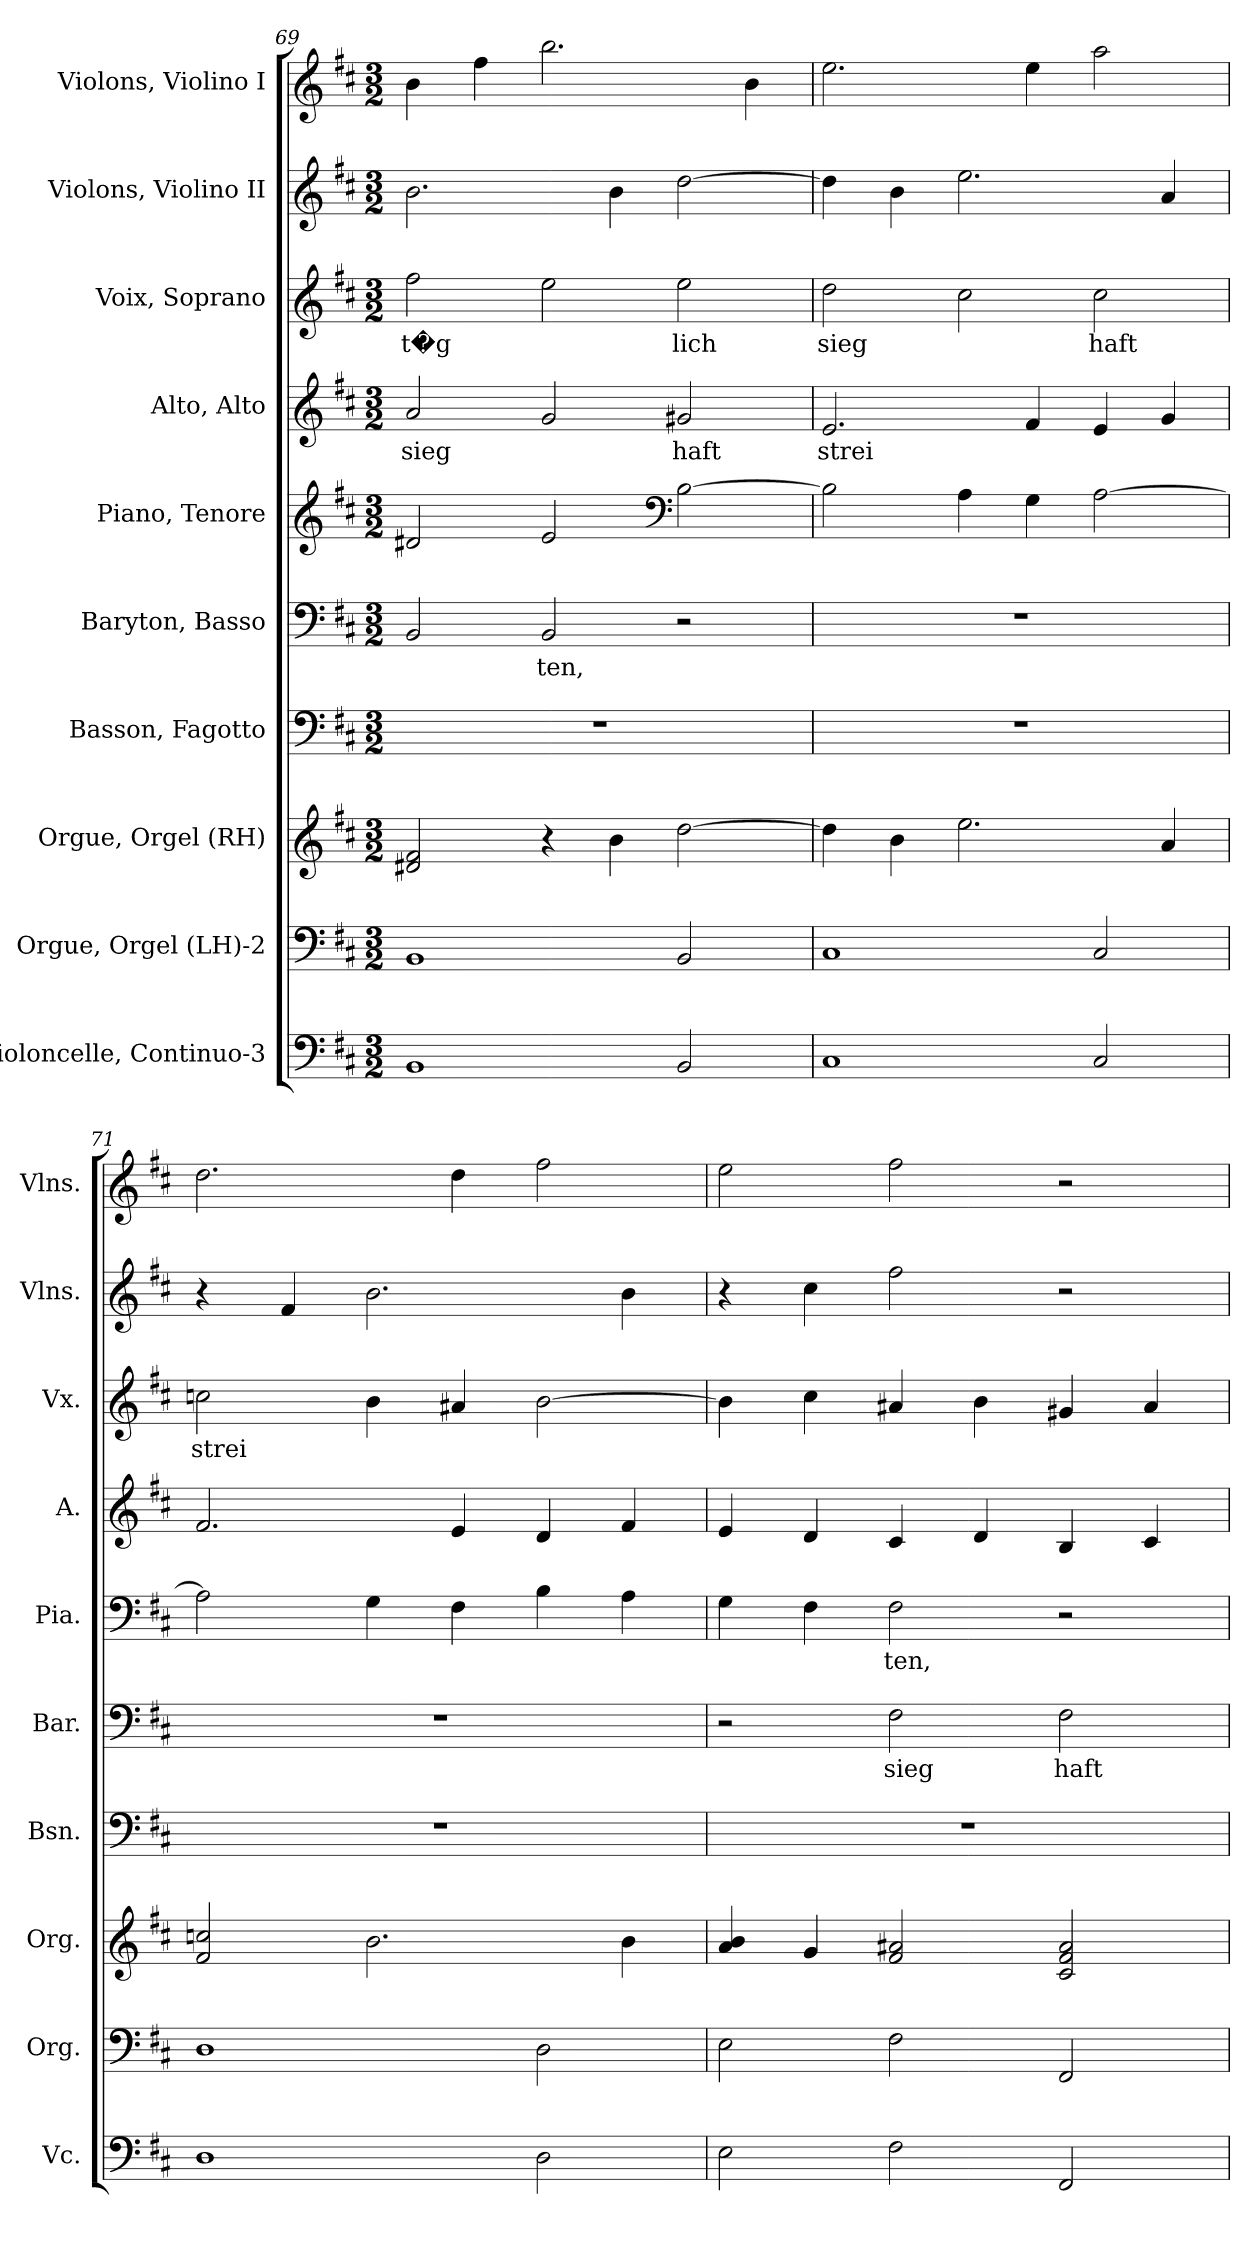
**kern	**kern	**kern	**kern	**kern	**text	**kern	**text	**kern	**text	**kern	**text	**kern	**kern
*part10	*part9	*part8	*part7	*part6	*part6	*part5	*part5	*part4	*part4	*part3	*part3	*part2	*part1
*staff10	*staff9	*staff8	*staff7	*staff6	*staff6	*staff5	*staff5	*staff4	*staff4	*staff3	*staff3	*staff2	*staff1
*I"Violoncelle, Continuo-3	*I"Orgue, Orgel (LH)-2	*I"Orgue, Orgel (RH)	*I"Basson, Fagotto	*I"Baryton, Basso	*	*I"Piano, Tenore	*	*I"Alto, Alto	*	*I"Voix, Soprano	*	*I"Violons, Violino II	*I"Violons, Violino I
*I'Vc.	*I'Org.	*I'Org.	*I'Bsn.	*I'Bar.	*	*I'Pia.	*	*I'A.	*	*I'Vx.	*	*I'Vlns.	*I'Vlns.
*clefF4	*clefF4	*clefG2	*clefF4	*clefF4	*	*clefG2	*	*clefG2	*	*clefG2	*	*clefG2	*clefG2
*k[f#c#]	*k[f#c#]	*k[f#c#]	*k[f#c#]	*k[f#c#]	*	*k[f#c#]	*	*k[f#c#]	*	*k[f#c#]	*	*k[f#c#]	*k[f#c#]
*M3/2	*M3/2	*M3/2	*M3/2	*M3/2	*	*M3/2	*	*M3/2	*	*M3/2	*	*M3/2	*M3/2
=69	=69	=69	=69	=69	=69	=69	=69	=69	=69	=69	=69	=69	=69
1BB	1BB	2d#X/ 2f#/	1.r	2BB/	.	2d#X/	.	2a/	sieg	2ff#\	t�g	2.b\	4b\
.	.	.	.	.	.	.	.	.	.	.	.	.	4ff#\
.	.	4r	.	2BB/	ten,	2e/	.	2g/	.	2ee\	.	.	2.bb\
.	.	4b\	.	.	.	.	.	.	.	.	.	4b\	.
*	*	*	*	*	*	*clefF4	*	*	*	*	*	*	*
2BB/	2BB/	[2dd\	.	2r	.	[2B\	.	2g#X/	haft	2ee\	lich	[2dd\	.
.	.	.	.	.	.	.	.	.	.	.	.	.	4b\
=70	=70	=70	=70	=70	=70	=70	=70	=70	=70	=70	=70	=70	=70
1C#	1C#	4dd\]	1.r	1.r	.	2B\]	.	2.e/	strei	2dd\	sieg	4dd\]	2.ee\
.	.	4b\	.	.	.	.	.	.	.	.	.	4b\	.
.	.	2.ee\	.	.	.	4A\	.	.	.	2cc#\	.	2.ee\	.
.	.	.	.	.	.	4G\	.	4f#/	.	.	.	.	4ee\
2C#/	2C#/	.	.	.	.	[2A\	.	4e/	.	2cc#\	haft	.	2aa\
.	.	4a/	.	.	.	.	.	4g/	.	.	.	4a/	.
=71	=71	=71	=71	=71	=71	=71	=71	=71	=71	=71	=71	=71	=71
1D	1D	2f#/ 2ccn/	1.r	1.r	.	2A\]	.	2.f#/	.	2ccn\	strei	4r	2.dd\
.	.	.	.	.	.	.	.	.	.	.	.	4f#/	.
.	.	2.b\	.	.	.	4G\	.	.	.	4b\	.	2.b\	.
.	.	.	.	.	.	4F#\	.	4e/	.	4a#X/	.	.	4dd\
2D\	2D\	.	.	.	.	4B\	.	4d/	.	[2b\	.	.	2ff#\
.	.	4b\	.	.	.	4A\	.	4f#/	.	.	.	4b\	.
=72	=72	=72	=72	=72	=72	=72	=72	=72	=72	=72	=72	=72	=72
2E\	2E\	4a/ 4b/	1.r	2r	.	4G\	.	4e/	.	4b\]	.	4r	2ee\
.	.	4g/	.	.	.	4F#\	.	4d/	.	4cc#\	.	4cc#\	.
2F#\	2F#\	2f#/ 2a#X/	.	2F#\	sieg	2F#\	ten,	4c#/	.	4a#X/	.	2ff#\	2ff#\
.	.	.	.	.	.	.	.	4d/	.	4b\	.	.	.
2FF#/	2FF#/	2c#/ 2f#/ 2a#/	.	2F#\	haft	2r	.	4B/	.	4g#X/	.	2r	2r
.	.	.	.	.	.	.	.	4c#/	.	4a#/	.	.	.
=	=	=	=	=	=	=	=	=	=	=	=	=	=
*-	*-	*-	*-	*-	*-	*-	*-	*-	*-	*-	*-	*-	*-
